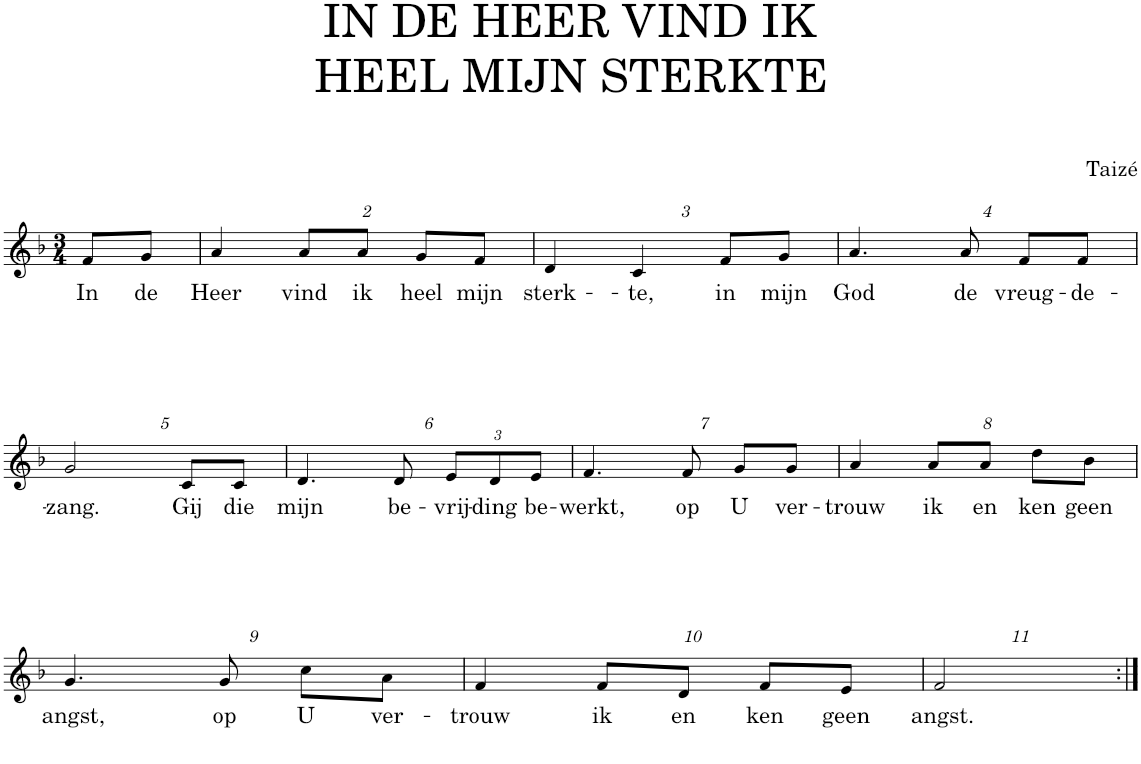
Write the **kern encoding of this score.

**kern	**text
*part1	*part1
*staff1	*staff1
*I"Soprano	*
*clefG2	*
*k[b-]	*
*M3/4	*
=1	=1
!	!LO:LY:b
8f/L	In
!	!LO:LY:b
8g/J	de
=2	=2
!	!LO:LY:b
4a/	Heer
!	!LO:LY:b
8a/L	vind
!	!LO:LY:b
8a/J	ik
!	!LO:LY:b
8g/L	heel
!	!LO:LY:b
8f/J	mijn
=3	=3
!	!LO:LY:b
4d/	sterk-
!	!LO:LY:b
4c/	-te,
!	!LO:LY:b
8f/L	in
!	!LO:LY:b
8g/J	mijn
=4	=4
!	!LO:LY:b
4.a/	God
!	!LO:LY:b
8a/	de
!	!LO:LY:b
8f/L	vreug-
!	!LO:LY:b
8f/J	-de-
!!LO:LB:g=z
=5	=5
!	!LO:LY:b
2g/	-zang.
!	!LO:LY:b
8c/L	Gij
!	!LO:LY:b
8c/J	die
=6	=6
!	!LO:LY:b
4.d/	mijn
!	!LO:LY:b
8d/	be-
*Xbrackettup	*
!	!LO:LY:b
12e/L	-vrij-
!	!LO:LY:b
12d/	-ding
!	!LO:LY:b
12e/J	be-
=7	=7
!	!LO:LY:b
4.f/	-werkt,
!	!LO:LY:b
8f/	op
!	!LO:LY:b
8g/L	U
!	!LO:LY:b
8g/J	ver-
=8	=8
!	!LO:LY:b
4a/	-trouw
!	!LO:LY:b
8a/L	ik
!	!LO:LY:b
8a/J	en
!	!LO:LY:b
8dd\L	ken
!	!LO:LY:b
8b-\J	geen
!!LO:LB:g=z
=9	=9
!	!LO:LY:b
4.g/	angst,
!	!LO:LY:b
8g/	op
!	!LO:LY:b
8cc\L	U
!	!LO:LY:b
8a\J	ver-
=10	=10
!	!LO:LY:b
4f/	-trouw
!	!LO:LY:b
8f/L	ik
!	!LO:LY:b
8d/J	en
!	!LO:LY:b
8f/L	ken
!	!LO:LY:b
8e/J	geen
=11	=11
!	!LO:LY:b
2f/	angst.
=:|!	=:|!
*-	*-
